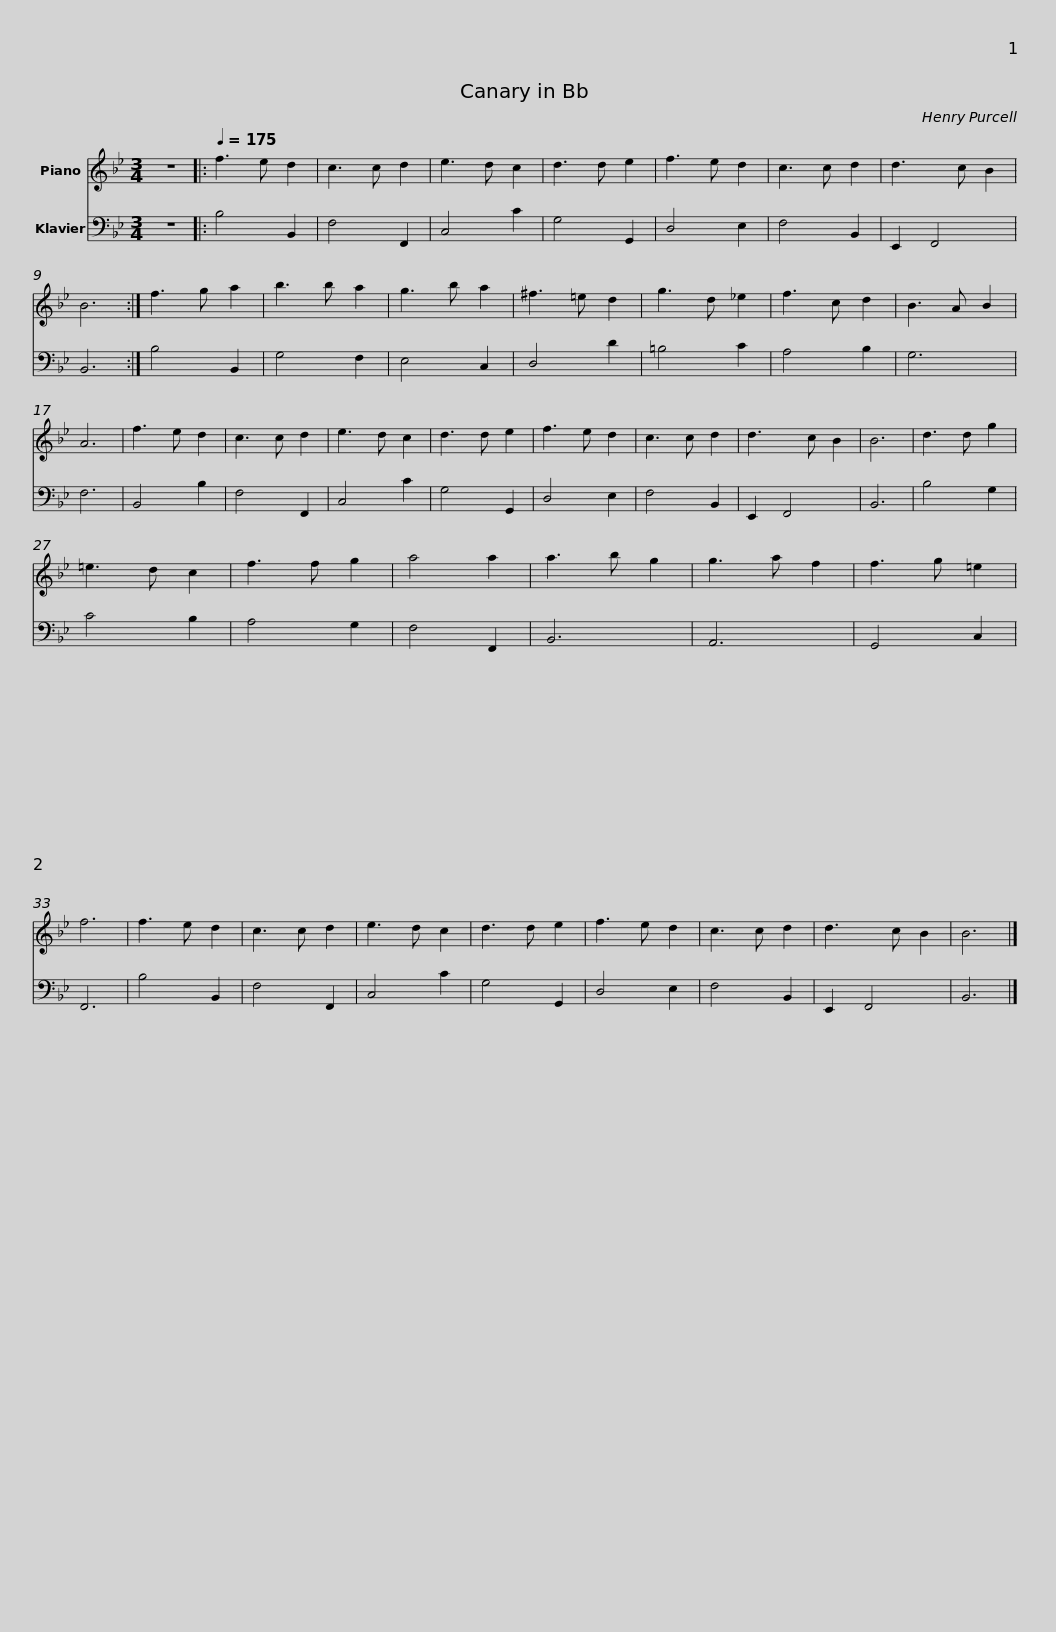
X:1
%%score 1 2
L:1/8
M:3/4
I:linebreak $
K:Bb
V:1 treble
V:2 bass
V:1
 z6 |:[Q:1/4=175] f3 e d2 | c3 c d2 | e3 d c2 | d3 d e2 | %5
 f3 e d2 | c3 c d2 | d3 c B2 | B6 :|$ f3 g a2 | %10
 b3 b a2 | g3 b a2 | ^f3 =e d2 | g3 d _e2 | f3 c d2 | %15
 B3 A B2 | A6 |$ f3 e d2 | c3 c d2 | e3 d c2 | %20
 d3 d e2 | f3 e d2 | c3 c d2 | d3 c B2 | B6 |$ %25
 d3 d g2 | =e3 d c2 | f3 f g2 | a4 a2 | a3 b g2 | %30
 g3 a f2 | f3 g =e2 | f6 |$ f3 e d2 | c3 c d2 | %35
 e3 d c2 | d3 d e2 | f3 e d2 | c3 c d2 | d3 c B2 | %40
 B6 |] %41
V:2
 z6 |: B,4 B,,2 | F,4 F,,2 | C,4 C2 | G,4 G,,2 | %5
 D,4 E,2 | F,4 B,,2 | E,,2 F,,4 | B,,6 :|$ B,4 B,,2 | %10
 G,4 F,2 | E,4 C,2 | D,4 D2 | =B,4 C2 | A,4 B,2 | %15
 G,6 | F,6 |$ B,,4 B,2 | F,4 F,,2 | C,4 C2 | %20
 G,4 G,,2 | D,4 E,2 | F,4 B,,2 | E,,2 F,,4 | B,,6 |$ %25
 B,4 G,2 | C4 B,2 | A,4 G,2 | F,4 F,,2 | B,,6 | %30
 A,,6 | G,,4 C,2 | F,,6 |$ B,4 B,,2 | F,4 F,,2 | %35
 C,4 C2 | G,4 G,,2 | D,4 E,2 | F,4 B,,2 | E,,2 F,,4 | %40
 B,,6 |] %41
